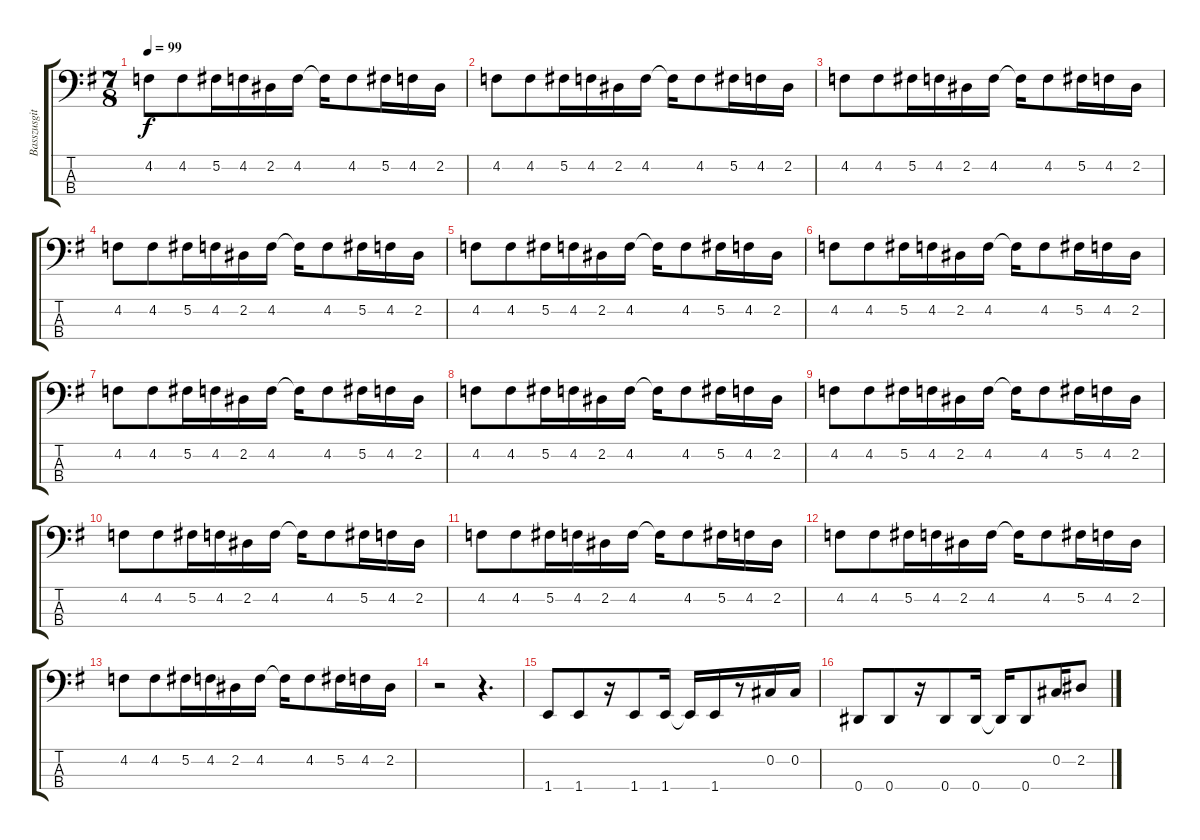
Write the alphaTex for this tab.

\track ("Basszusgitár (Barry Dunaway)" "Basszusgit") {instrument electricbassfinger}
\staff {score tabs}
\tuning (Gb2 Db2 Ab1 Eb1) {hide}
\ts (7 8)
\tempo 99
\clef f4
\ks g
4.2.8{dy f beam merge} 4.2.8 5.2.16 4.2.16{beam merge} 2.2.16 4.2.16 4.2{t}.16 4.2.8{beam merge} 5.2.16 4.2.16 2.2.16 |
4.2.8{beam merge} 4.2.8 5.2.16 4.2.16{beam merge} 2.2.16 4.2.16 4.2{t}.16 4.2.8{beam merge} 5.2.16 4.2.16 2.2.16 |
4.2.8{beam merge} 4.2.8 5.2.16 4.2.16{beam merge} 2.2.16 4.2.16 4.2{t}.16 4.2.8{beam merge} 5.2.16 4.2.16 2.2.16 |
4.2.8{beam merge} 4.2.8 5.2.16 4.2.16{beam merge} 2.2.16 4.2.16 4.2{t}.16 4.2.8{beam merge} 5.2.16 4.2.16 2.2.16 |
4.2.8{beam merge} 4.2.8 5.2.16 4.2.16{beam merge} 2.2.16 4.2.16 4.2{t}.16 4.2.8{beam merge} 5.2.16 4.2.16 2.2.16 |
4.2.8{beam merge} 4.2.8 5.2.16 4.2.16{beam merge} 2.2.16 4.2.16 4.2{t}.16 4.2.8{beam merge} 5.2.16 4.2.16 2.2.16 |
4.2.8{beam merge} 4.2.8 5.2.16 4.2.16{beam merge} 2.2.16 4.2.16 4.2{t}.16 4.2.8{beam merge} 5.2.16 4.2.16 2.2.16 |
4.2.8{beam merge} 4.2.8 5.2.16 4.2.16{beam merge} 2.2.16 4.2.16 4.2{t}.16 4.2.8{beam merge} 5.2.16 4.2.16 2.2.16 |
4.2.8{beam merge} 4.2.8 5.2.16 4.2.16{beam merge} 2.2.16 4.2.16 4.2{t}.16 4.2.8{beam merge} 5.2.16 4.2.16 2.2.16 |
4.2.8{beam merge} 4.2.8 5.2.16 4.2.16{beam merge} 2.2.16 4.2.16 4.2{t}.16 4.2.8{beam merge} 5.2.16 4.2.16 2.2.16 |
4.2.8{beam merge} 4.2.8 5.2.16 4.2.16{beam merge} 2.2.16 4.2.16 4.2{t}.16 4.2.8{beam merge} 5.2.16 4.2.16 2.2.16 |
4.2.8{beam merge} 4.2.8 5.2.16 4.2.16{beam merge} 2.2.16 4.2.16 4.2{t}.16 4.2.8{beam merge} 5.2.16 4.2.16 2.2.16 |
4.2.8{beam merge} 4.2.8 5.2.16 4.2.16{beam merge} 2.2.16 4.2.16 4.2{t}.16 4.2.8{beam merge} 5.2.16 4.2.16 2.2.16 |
r.2 r.4{d} |
1.4.8{beam merge} 1.4.8 r.16 1.4.8{beam merge} 1.4.16 1.4{t}.16 1.4.16 r.8 0.2.16 0.2.16 |
0.4.8{beam merge} 0.4.8 r.16 0.4.8{beam merge} 0.4.16 0.4{t}.16 0.4.8{beam merge} 0.2.16 2.2.8
